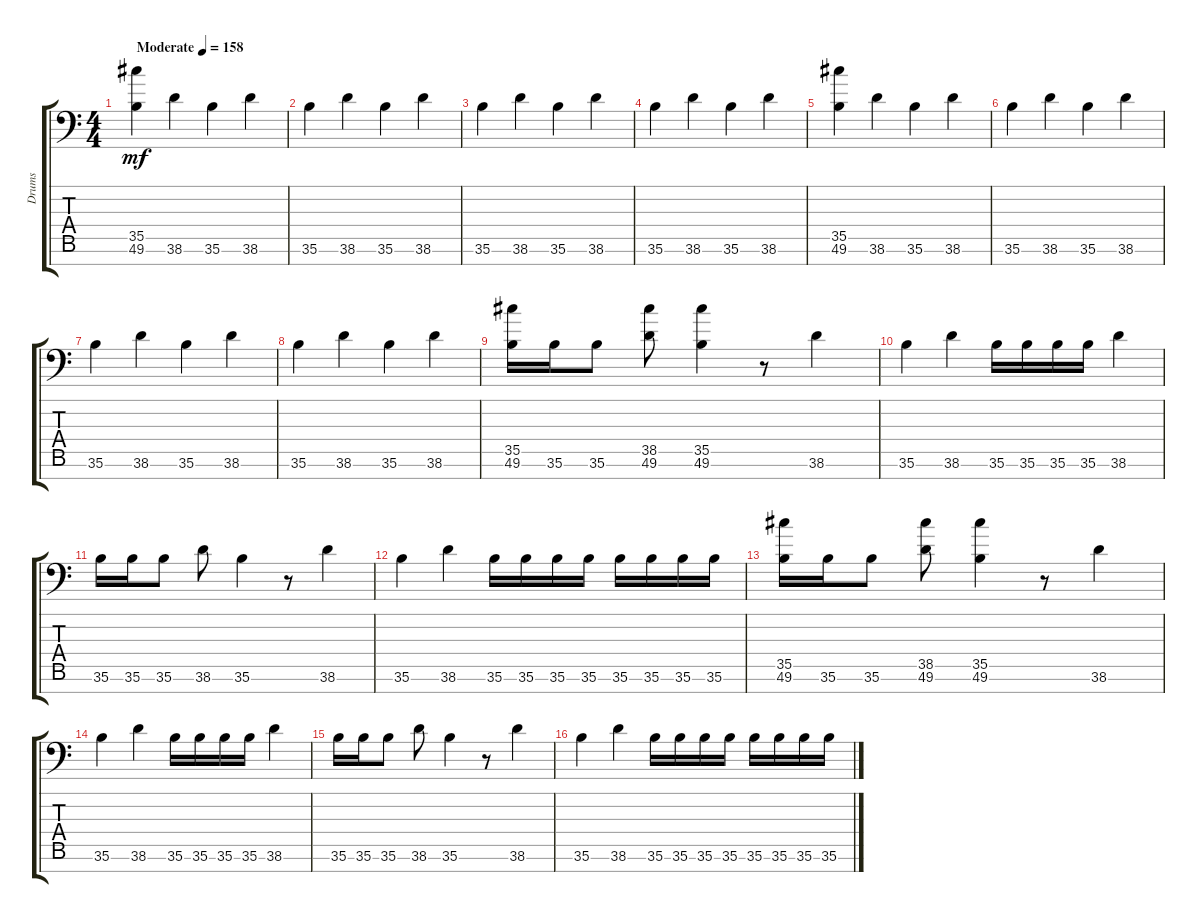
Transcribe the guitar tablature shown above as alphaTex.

\track ("Drums" "Drums") {instrument acousticgrandpiano}
\staff {score tabs}
\tuning (C-1 C-1 C-1 C-1 C-1 C-1 C-1) {hide}
\ts (4 4)
\tempo (158 "Moderate")
\clef f4
\ks c
(35.5 49.6).4{dy mf instrument acousticgrandpiano} 38.6.4 35.6.4 38.6.4 |
35.6.4 38.6.4 35.6.4 38.6.4 |
35.6.4 38.6.4 35.6.4 38.6.4 |
35.6.4 38.6.4 35.6.4 38.6.4 |
(35.5 49.6).4 38.6.4 35.6.4 38.6.4 |
35.6.4 38.6.4 35.6.4 38.6.4 |
35.6.4 38.6.4 35.6.4 38.6.4 |
35.6.4 38.6.4 35.6.4 38.6.4 |
(35.5 49.6).16 35.6.16 35.6.8 (38.5 49.6).8 (35.5 49.6).4 r.8 38.6.4 |
35.6.4 38.6.4 35.6.16 35.6.16 35.6.16 35.6.16 38.6.4 |
35.6.16 35.6.16 35.6.8 38.6.8 35.6.4 r.8 38.6.4 |
35.6.4 38.6.4 35.6.16 35.6.16 35.6.16 35.6.16 35.6.16 35.6.16 35.6.16 35.6.16 |
(35.5 49.6).16 35.6.16 35.6.8 (38.5 49.6).8 (35.5 49.6).4 r.8 38.6.4 |
35.6.4 38.6.4 35.6.16 35.6.16 35.6.16 35.6.16 38.6.4 |
35.6.16 35.6.16 35.6.8 38.6.8 35.6.4 r.8 38.6.4 |
35.6.4 38.6.4 35.6.16 35.6.16 35.6.16 35.6.16 35.6.16 35.6.16 35.6.16 35.6.16
